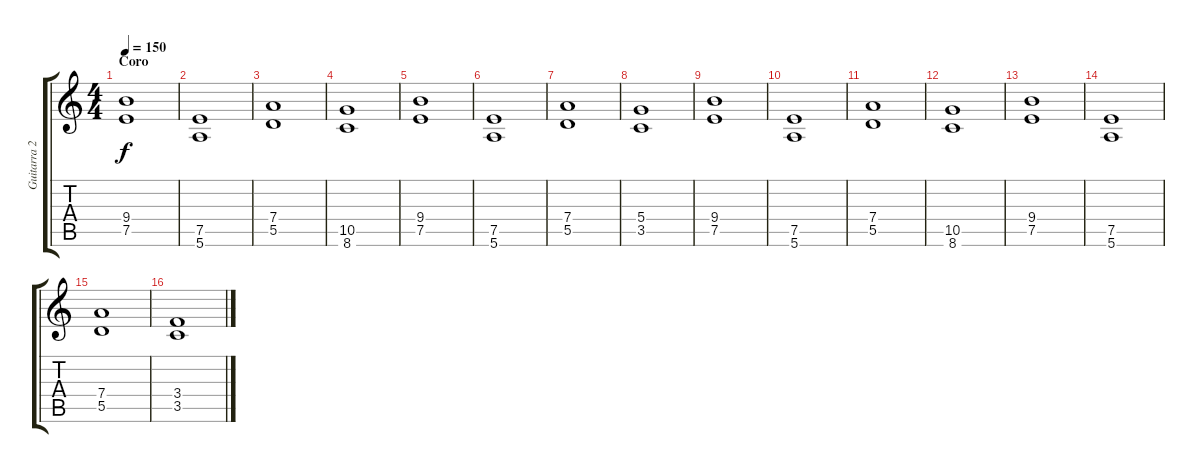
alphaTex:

\track ("Guitarra 2" "Guitarra 2") {instrument distortionguitar}
\staff {score tabs}
\tuning (E4 B3 G3 D3 A2 E2) {hide}
\ts (4 4)
\section ("" "Coro")
\tempo 150
\clef g2
\ks c
(9.4 7.5).1{dy f} |
(7.5 5.6).1 |
(7.4 5.5).1 |
(10.5 8.6).1 |
(9.4 7.5).1 |
(7.5 5.6).1 |
(7.4 5.5).1 |
(5.4 3.5).1 |
(9.4 7.5).1 |
(7.5 5.6).1 |
(7.4 5.5).1 |
(10.5 8.6).1 |
(9.4 7.5).1 |
(7.5 5.6).1 |
(7.4 5.5).1 |
(3.4 3.5).1
